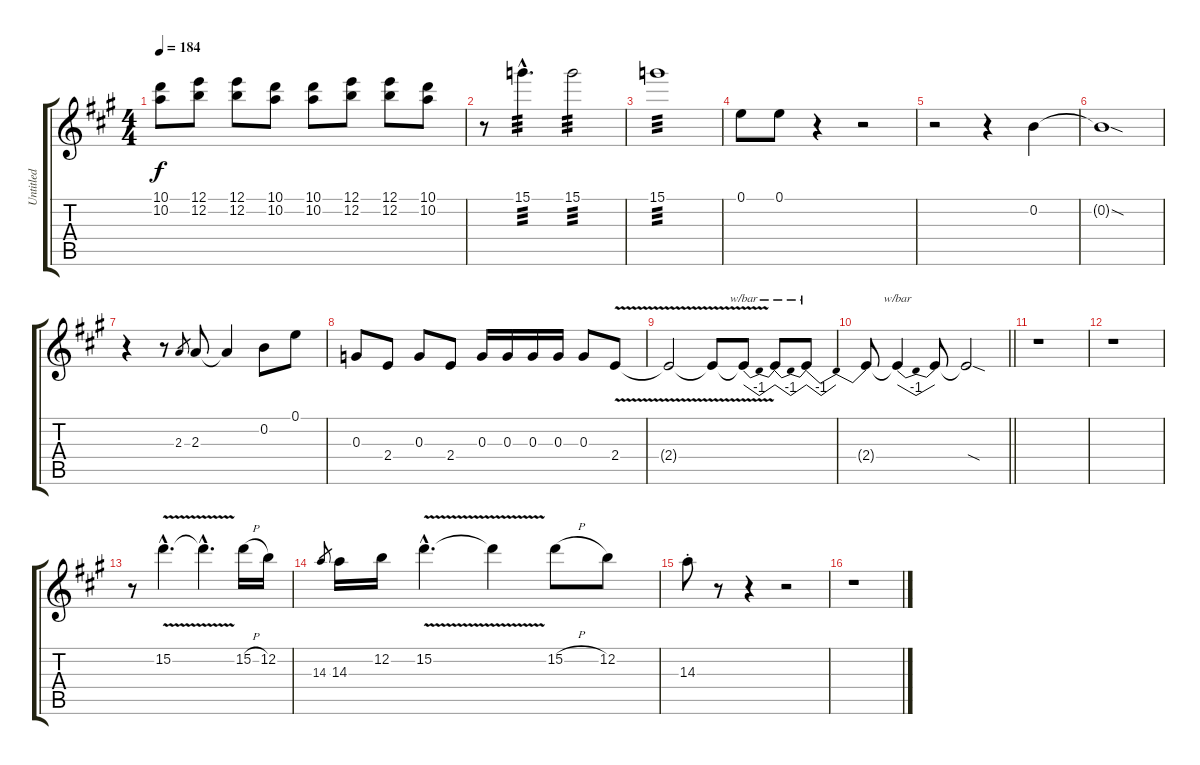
\track ("Untitled" "Untitled") {instrument distortionguitar}
\staff {score tabs}
\tuning (E4 B3 G3 D3 A2 E2) {hide}
\ts (4 4)
\tempo 184
\clef g2
\ks a
(10.1{t} 10.2{t}).8{dy f} (12.1 12.2).8 (12.1 12.2).8 (10.1 10.2).8 (10.1 10.2).8 (12.1 12.2).8 (12.1 12.2).8 (10.1 10.2).8 |
r.8 15.1{hac}.4{d tp 3} 15.1.2{tp 3} |
15.1.1{tp 3} |
0.1.8 0.1.8 r.4 r.2 |
r.2 r.4 0.2.4 |
0.2{sod t}.1 |
r.4 r.8 2.3.8{gr} 2.3.8 2.3{t}.4 0.2.8 0.1.8 |
0.3.8 2.4.8 0.3.8 2.4.8 0.3.16 0.3.16 0.3.16 0.3.16 0.3.8 2.4{v}.8 |
2.4{v t}.2 2.4{v t}.8 2.4{t}.8{tbe (dip default 0 0 30 -4 60 0)} 2.4{t}.8{tbe (dip default 0 0 30 -4 60 0)} 2.4{t}.8{tbe (dip default 0 0 30 -4 60 0)} |
\barLineRight lightlight
2.4{t}.8 2.4{t}.4{tbe (dip default 0 0 30 -4 60 0)} 2.4{t}.8 2.4{sod t}.2 |
r.1 |
r.1 |
r.8 15.2{v hac}.4{d} 15.2{v hac t}.4{d} 15.2{h}.16 12.2.16 |
14.3.8{gr} 14.3.16 12.2.16 15.2{v hac}.4{d} 15.2{v t}.4 15.2{h}.8 12.2.8 |
14.3{st}.8 r.8 r.4 r.2 |
r.1
